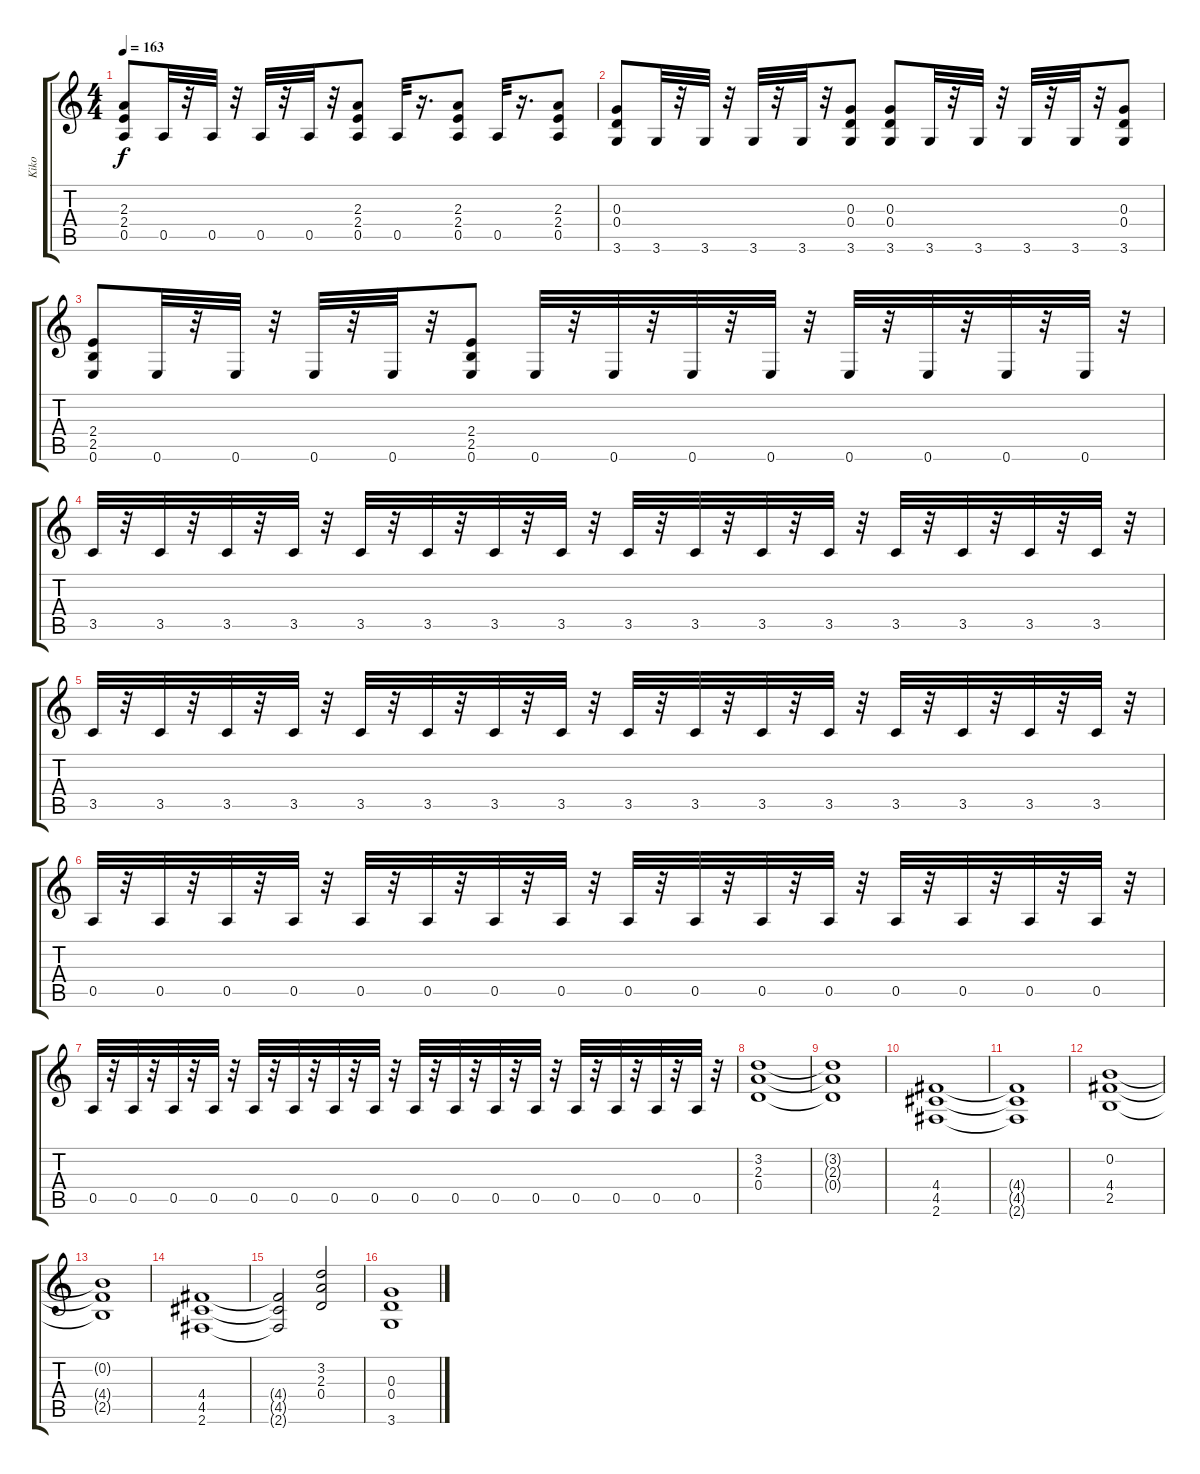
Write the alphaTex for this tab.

\track ("Kiko" "Kiko") {instrument distortionguitar}
\staff {score tabs}
\tuning (E4 B3 G3 D3 A2 E2) {hide}
\ts (4 4)
\tempo 163
\clef g2
\ks c
(2.3 2.4 0.5).8{dy f} 0.5.32 r.32 0.5.32 r.32 0.5.32 r.32 0.5.32 r.32 (2.3 2.4 0.5).8 0.5.32 r.16{d} (2.3 2.4 0.5).8 0.5.32 r.16{d} (2.3 2.4 0.5).8 |
(0.3 0.4 3.6).8 3.6.32 r.32 3.6.32 r.32 3.6.32 r.32 3.6.32 r.32 (0.3 0.4 3.6).8 (0.3 0.4 3.6).8 3.6.32 r.32 3.6.32 r.32 3.6.32 r.32 3.6.32 r.32 (0.3 0.4 3.6).8 |
(2.4 2.5 0.6).8 0.6.32 r.32 0.6.32 r.32 0.6.32 r.32 0.6.32 r.32 (2.4 2.5 0.6).8 0.6.32 r.32 0.6.32 r.32 0.6.32 r.32 0.6.32 r.32 0.6.32 r.32 0.6.32 r.32 0.6.32 r.32 0.6.32 r.32 |
3.5.32 r.32 3.5.32 r.32 3.5.32 r.32 3.5.32 r.32 3.5.32 r.32 3.5.32 r.32 3.5.32 r.32 3.5.32 r.32 3.5.32 r.32 3.5.32 r.32 3.5.32 r.32 3.5.32 r.32 3.5.32 r.32 3.5.32 r.32 3.5.32 r.32 3.5.32 r.32 |
3.5.32 r.32 3.5.32 r.32 3.5.32 r.32 3.5.32 r.32 3.5.32 r.32 3.5.32 r.32 3.5.32 r.32 3.5.32 r.32 3.5.32 r.32 3.5.32 r.32 3.5.32 r.32 3.5.32 r.32 3.5.32 r.32 3.5.32 r.32 3.5.32 r.32 3.5.32 r.32 |
0.5.32 r.32 0.5.32 r.32 0.5.32 r.32 0.5.32 r.32 0.5.32 r.32 0.5.32 r.32 0.5.32 r.32 0.5.32 r.32 0.5.32 r.32 0.5.32 r.32 0.5.32 r.32 0.5.32 r.32 0.5.32 r.32 0.5.32 r.32 0.5.32 r.32 0.5.32 r.32 |
0.5.32 r.32 0.5.32 r.32 0.5.32 r.32 0.5.32 r.32 0.5.32 r.32 0.5.32 r.32 0.5.32 r.32 0.5.32 r.32 0.5.32 r.32 0.5.32 r.32 0.5.32 r.32 0.5.32 r.32 0.5.32 r.32 0.5.32 r.32 0.5.32 r.32 0.5.32 r.32 |
(3.2 2.3 0.4).1 |
(3.2{t} 2.3{t} 0.4{t}).1 |
(4.4 4.5 2.6).1 |
(4.4{t} 4.5{t} 2.6{t}).1 |
(0.2 4.4 2.5).1 |
(0.2{t} 4.4{t} 2.5{t}).1 |
(4.4 4.5 2.6).1 |
(4.4{t} 4.5{t} 2.6{t}).2 (3.2 2.3 0.4).2 |
(0.3 0.4 3.6).1
